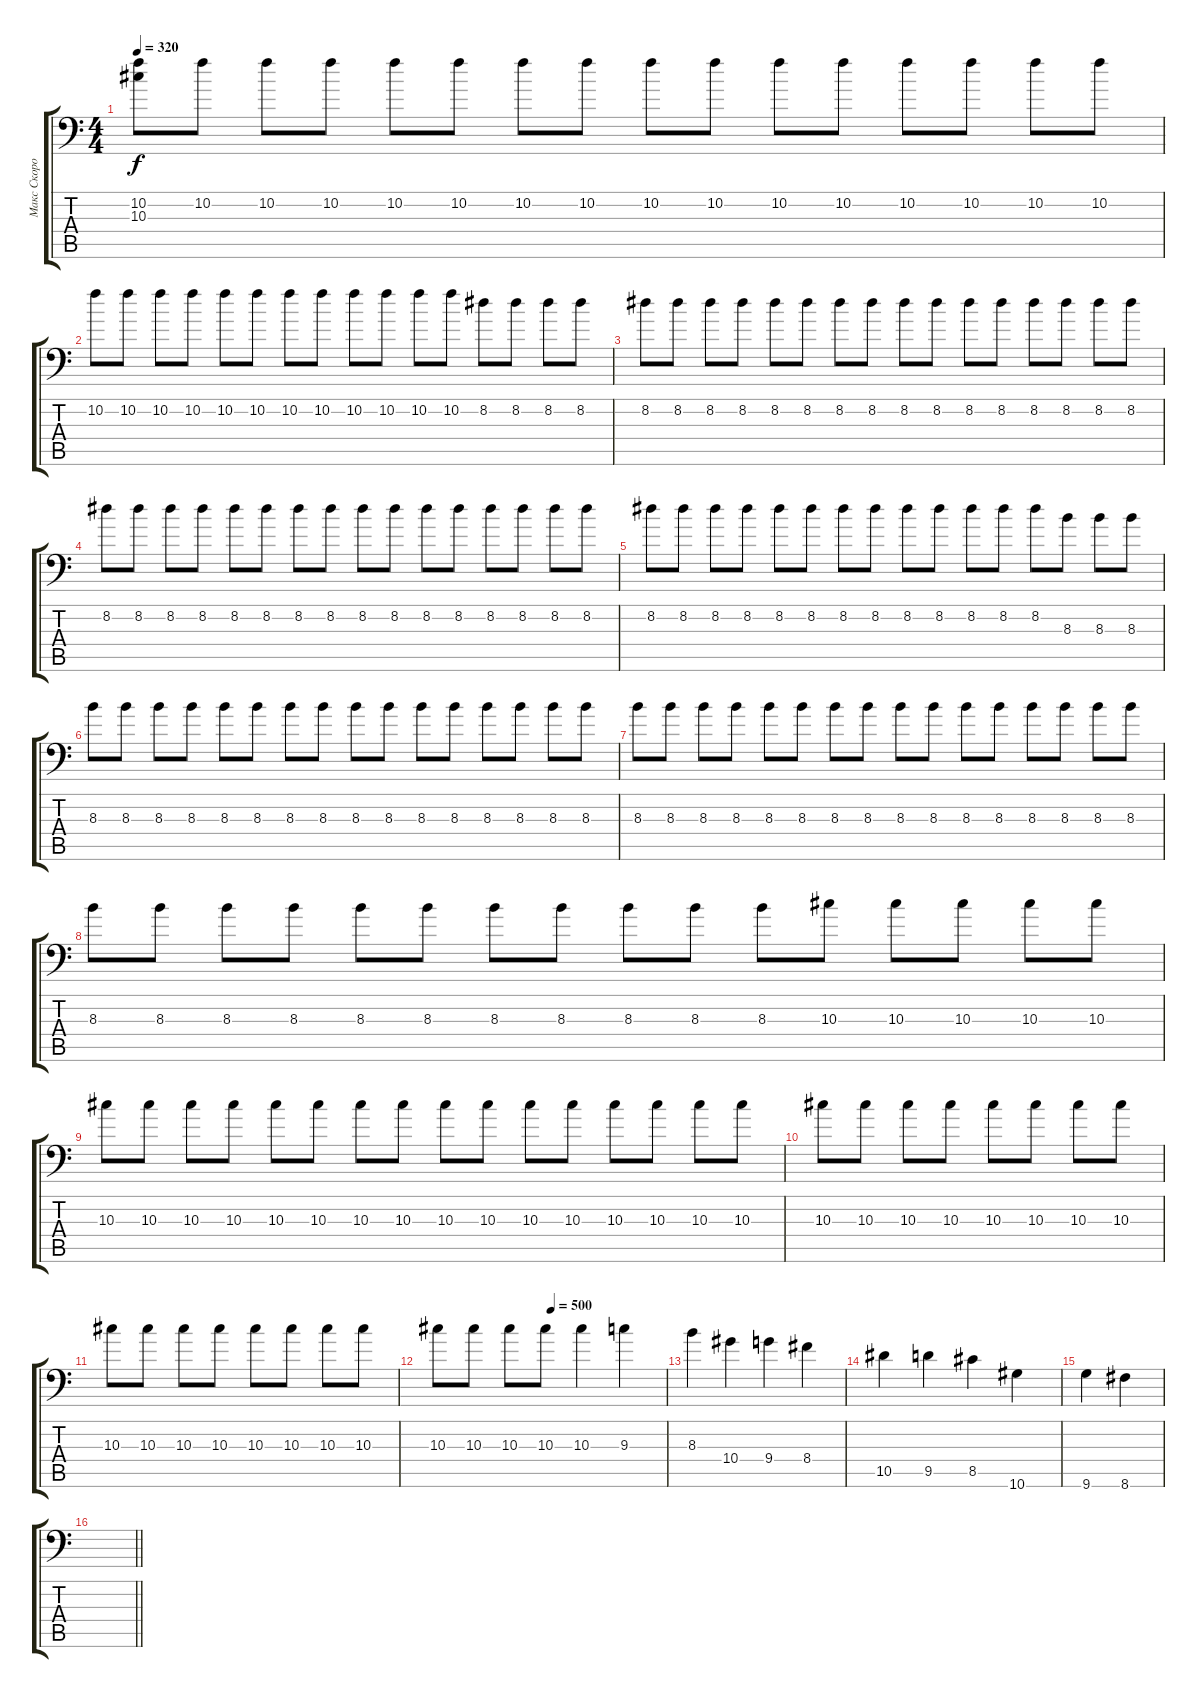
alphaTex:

\track ("Макс Скоробогатов-Гитара" "Макс Скоро") {instrument distortionguitar}
\staff {score tabs}
\tuning (C4 G3 Eb3 Bb2 F2 Bb1) {hide}
\ts (4 4)
\tempo 320
\clef f4
\ks c
(10.2 10.3{t}).8{dy f} 10.2.8 10.2.8 10.2.8 10.2.8 10.2.8 10.2.8 10.2.8 10.2.8 10.2.8 10.2.8 10.2.8 10.2.8 10.2.8 10.2.8 10.2.8 |
10.2.8 10.2.8 10.2.8 10.2.8 10.2.8 10.2.8 10.2.8 10.2.8 10.2.8 10.2.8 10.2.8 10.2.8 8.2.8 8.2.8 8.2.8 8.2.8 |
8.2.8 8.2.8 8.2.8 8.2.8 8.2.8 8.2.8 8.2.8 8.2.8 8.2.8 8.2.8 8.2.8 8.2.8 8.2.8 8.2.8 8.2.8 8.2.8 |
8.2.8 8.2.8 8.2.8 8.2.8 8.2.8 8.2.8 8.2.8 8.2.8 8.2.8 8.2.8 8.2.8 8.2.8 8.2.8 8.2.8 8.2.8 8.2.8 |
8.2.8 8.2.8 8.2.8 8.2.8 8.2.8 8.2.8 8.2.8 8.2.8 8.2.8 8.2.8 8.2.8 8.2.8 8.2.8 8.3.8 8.3.8 8.3.8 |
8.3.8 8.3.8 8.3.8 8.3.8 8.3.8 8.3.8 8.3.8 8.3.8 8.3.8 8.3.8 8.3.8 8.3.8 8.3.8 8.3.8 8.3.8 8.3.8 |
8.3.8 8.3.8 8.3.8 8.3.8 8.3.8 8.3.8 8.3.8 8.3.8 8.3.8 8.3.8 8.3.8 8.3.8 8.3.8 8.3.8 8.3.8 8.3.8 |
8.3.8 8.3.8 8.3.8 8.3.8 8.3.8 8.3.8 8.3.8 8.3.8 8.3.8 8.3.8 8.3.8 10.3.8 10.3.8 10.3.8 10.3.8 10.3.8 |
10.3.8 10.3.8 10.3.8 10.3.8 10.3.8 10.3.8 10.3.8 10.3.8 10.3.8 10.3.8 10.3.8 10.3.8 10.3.8 10.3.8 10.3.8 10.3.8 |
10.3.8 10.3.8 10.3.8 10.3.8 10.3.8 10.3.8 10.3.8 10.3.8 |
10.3.8 10.3.8 10.3.8 10.3.8 10.3.8 10.3.8 10.3.8 10.3.8 |
\tempo (500 0.5)
10.3.8 10.3.8 10.3.8 10.3.8 10.3.4 9.3.4 |
8.3.4 10.4.4 9.4.4 8.4.4 |
10.5.4 9.5.4 8.5.4 10.6.4 |
9.6.4 8.6.4 |
\barLineRight lightlight
